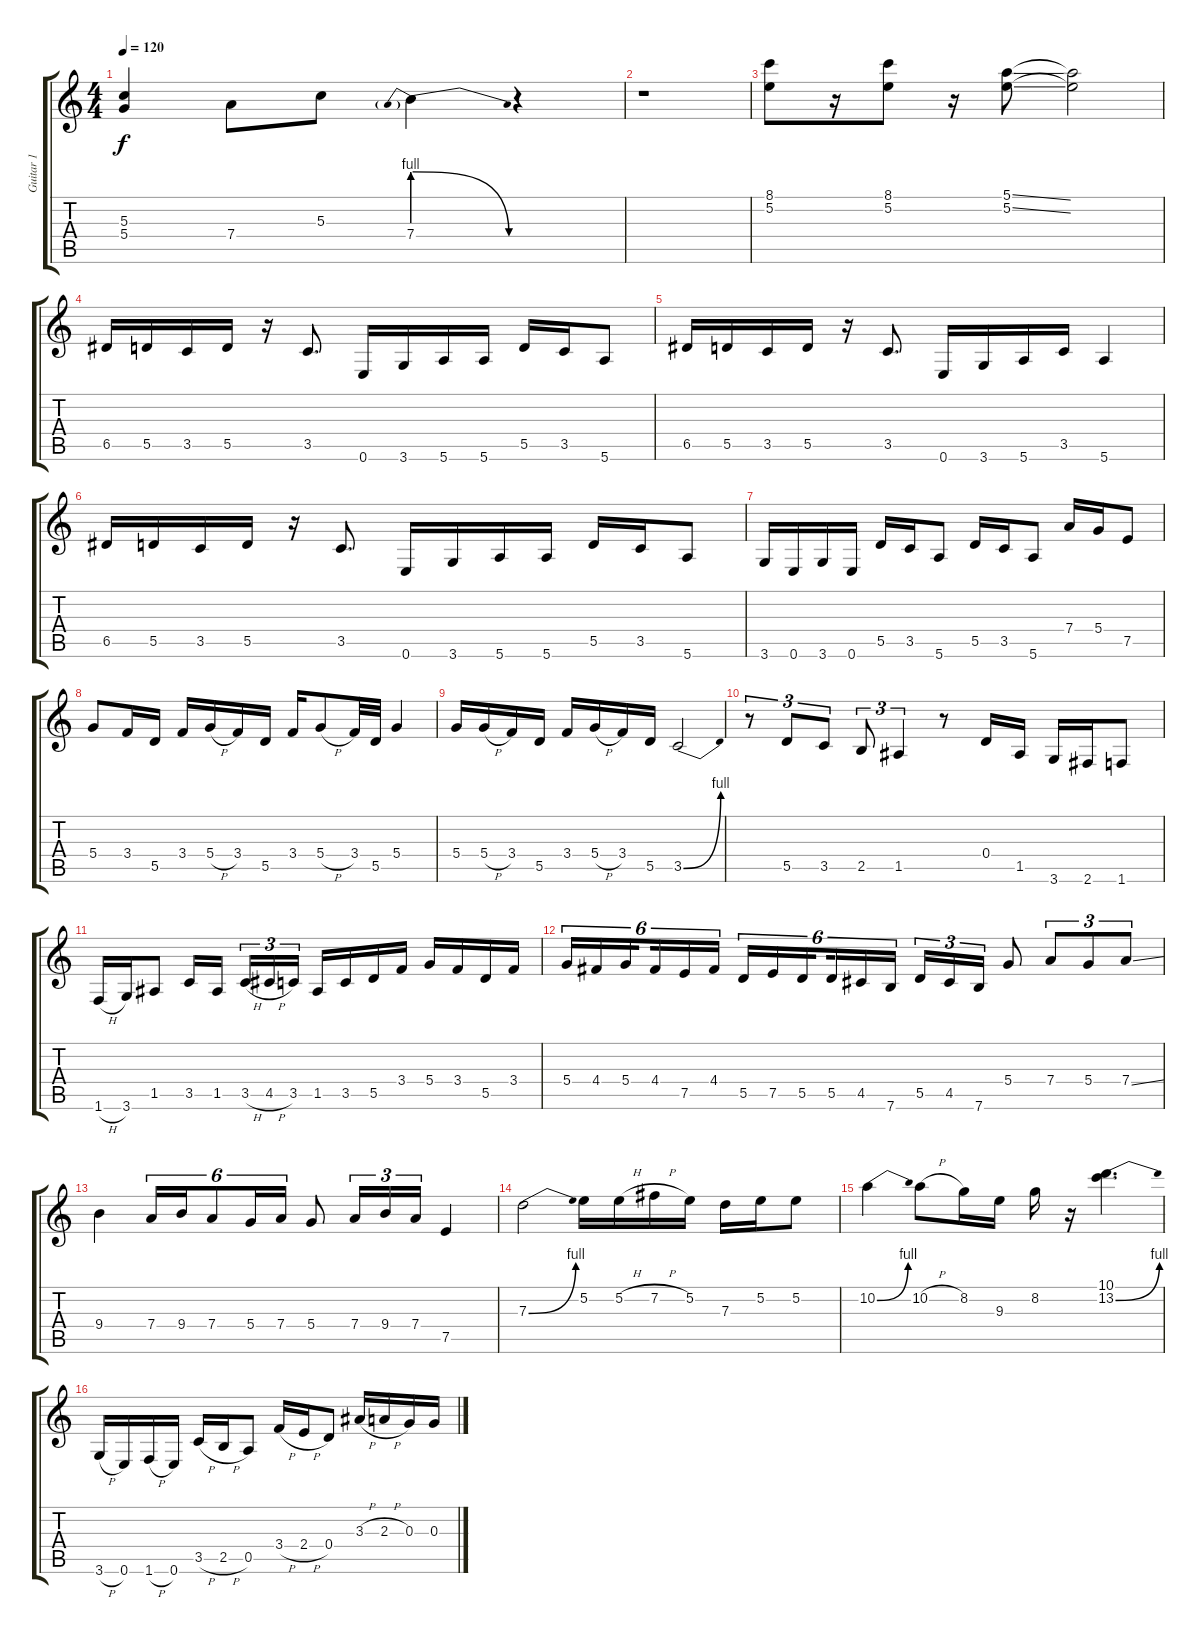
\track ("Guitar 1" "Guitar 1") {instrument overdrivenguitar}
\staff {score tabs}
\tuning (E4 B3 G3 D3 A2 E2) {hide}
\ts (4 4)
\tempo 120
\clef g2
\ks c
(5.3 5.4).4{dy f} 7.4.8 5.3.8 7.4{be (prebendrelease 0 4 60 0)}.4 r.4 |
r.1 |
(8.1 5.2).8 r.16 (8.1 5.2).8 r.16 (5.1{ss} 5.2{ss}).8 (5.1{t} 5.2{t}).2 |
6.5.16 5.5.16 3.5.16 5.5.16 r.16 3.5.8{d} 0.6.16 3.6.16 5.6.16 5.6.16 5.5.16 3.5.16 5.6.8 |
6.5.16 5.5.16 3.5.16 5.5.16 r.16 3.5.8{d} 0.6.16 3.6.16 5.6.16 3.5.16 5.6.4 |
6.5.16 5.5.16 3.5.16 5.5.16 r.16 3.5.8{d} 0.6.16 3.6.16 5.6.16 5.6.16 5.5.16 3.5.16 5.6.8 |
3.6.16 0.6.16 3.6.16 0.6.16 5.5.16 3.5.16 5.6.8 5.5.16 3.5.16 5.6.8 7.4.16 5.4.16 7.5.8 |
5.4.8{volume 15} 3.4.16 5.5.16 3.4.16 5.4{h}.16 3.4.16 5.5.16 3.4.16 5.4{h}.8 3.4.32 5.5.32 5.4.4 |
5.4.16 5.4{h}.16 3.4.16 5.5.16 3.4.16 5.4{h}.16 3.4.16 5.5.16 3.5{be (bend 0 0 60 4)}.2 |
r.8{tu (3 2)} 5.5.8{tu (3 2)} 3.5.8{tu (3 2)} 2.5.8{tu (3 2)} 1.5.4{tu (3 2)} r.8 0.4.16 1.5.16 3.6.16 2.6.16 1.6.8 |
1.6{h}.16 3.6.16 1.5.8 3.5.16 1.5.16{beam splitsecondary} 3.5{h}.16{tu (3 2)} 4.5{h}.16{tu (3 2)} 3.5.16{tu (3 2)} 1.5.16 3.5.16 5.5.16 3.4.16 5.4.16 3.4.16 5.5.16 3.4.16 |
5.4.16{tu (6 4)} 4.4.16{tu (6 4)} 5.4.16{tu (6 4) beam splitsecondary} 4.4.16{tu (6 4)} 7.5.16{tu (6 4)} 4.4.16{tu (6 4)} 5.5.16{tu (6 4)} 7.5.16{tu (6 4)} 5.5.16{tu (6 4) beam splitsecondary} 5.5.16{tu (6 4)} 4.5.16{tu (6 4)} 7.6.16{tu (6 4)} 5.5.16{tu (3 2)} 4.5.16{tu (3 2)} 7.6.16{tu (3 2)} 5.4.8 7.4.8{tu (3 2)} 5.4.8{tu (3 2)} 7.4{ss}.8{tu (3 2)} |
9.4.4 7.4.16{tu (6 4)} 9.4.16{tu (6 4)} 7.4.8{tu (6 4)} 5.4.16{tu (6 4)} 7.4.16{tu (6 4)} 5.4.8 7.4.16{tu (3 2)} 9.4.16{tu (3 2)} 7.4.16{tu (3 2)} 7.5.4 |
7.3{be (bend 0 0 60 4)}.2 5.2.16 5.2{h}.16 7.2{h}.16 5.2.16 7.3.16 5.2.16 5.2.8 |
10.2{be (bend 0 0 60 4)}.4 10.2{h}.8 8.2.16 9.3.16 8.2.16 r.16 (10.1 13.2{be (bend 0 0 60 4)}).4{d} |
3.6{h}.16 0.6.16 1.6{h}.16 0.6.16 3.5{h}.16 2.5{h}.16 0.5.8 3.4{h}.16 2.4{h}.16 0.4.8 3.3{h}.16 2.3{h}.16 0.3.16 0.3.16
